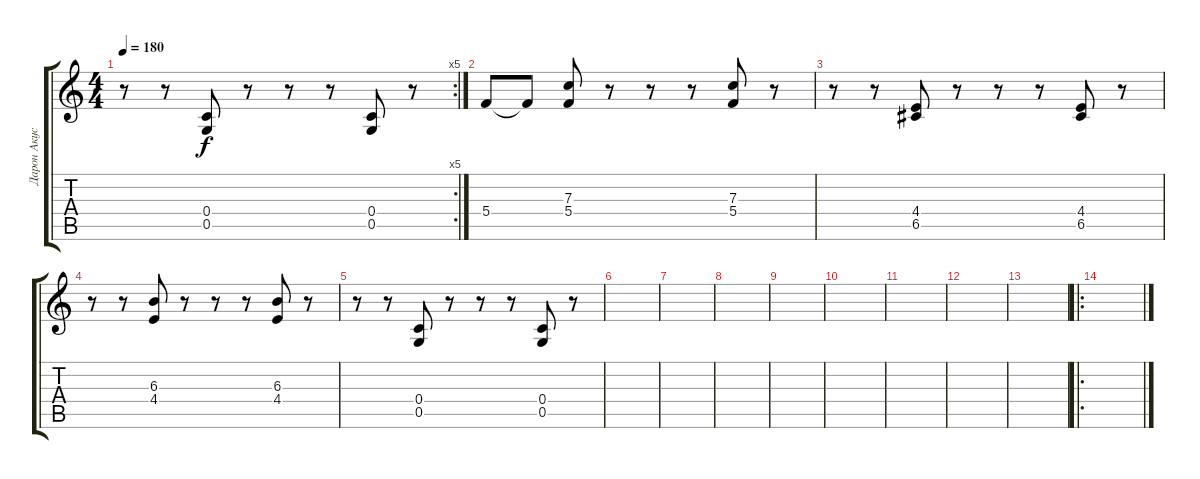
\track ("Дарон Акустика" "Дарон Акус") {instrument electricguitarclean}
\staff {score tabs}
\tuning (D4 A3 F3 C3 G2 C2) {hide}
\rc 5
\ts (4 4)
\tempo 180
\clef g2
\ks c
r.8{dy f} r.8 (0.4 0.5).8 r.8 r.8 r.8 (0.4 0.5).8 r.8 |
5.4.8 5.4{t}.8 (7.3 5.4).8 r.8 r.8 r.8 (7.3 5.4).8 r.8 |
r.8 r.8 (4.4 6.5).8 r.8 r.8 r.8 (4.4 6.5).8 r.8 |
r.8 r.8 (6.3 4.4).8 r.8 r.8 r.8 (6.3 4.4).8 r.8 |
r.8 r.8 (0.4 0.5).8 r.8 r.8 r.8 (0.4 0.5).8 r.8 |
|
|
|
|
|
|
|
|
\ro
